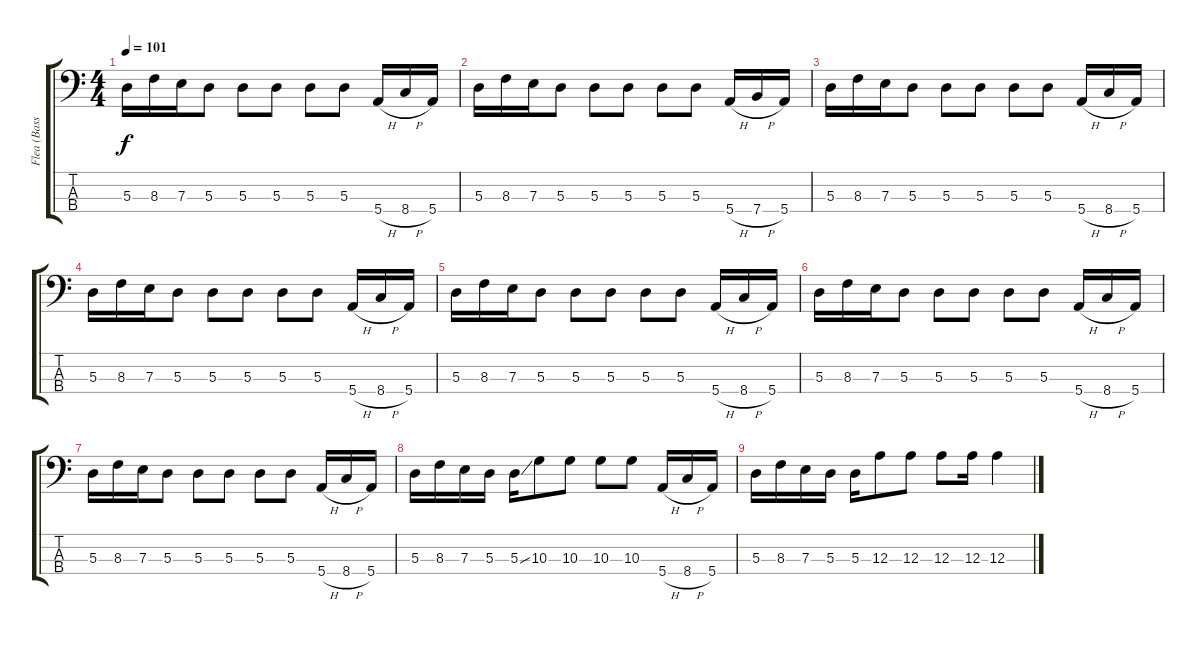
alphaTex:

\track ("Flea (Bass)" "Flea (Bass") {instrument slapbass1}
\staff {score tabs}
\tuning (G2 D2 A1 E1) {hide}
\ts (4 4)
\tempo 101
\clef f4
\ks c
5.3.16{dy f} 8.3.16 7.3.16 5.3.8 5.3.8 5.3.8 5.3.8 5.3.8 5.4{h}.16 8.4{h}.16 5.4.16 |
5.3.16 8.3.16 7.3.16 5.3.8 5.3.8 5.3.8 5.3.8 5.3.8 5.4{h}.16 7.4{h}.16 5.4.16 |
5.3.16 8.3.16 7.3.16 5.3.8 5.3.8 5.3.8 5.3.8 5.3.8 5.4{h}.16 8.4{h}.16 5.4.16 |
5.3.16 8.3.16 7.3.16 5.3.8 5.3.8 5.3.8 5.3.8 5.3.8 5.4{h}.16 8.4{h}.16 5.4.16 |
5.3.16 8.3.16 7.3.16 5.3.8 5.3.8 5.3.8 5.3.8 5.3.8 5.4{h}.16 8.4{h}.16 5.4.16 |
5.3.16 8.3.16 7.3.16 5.3.8 5.3.8 5.3.8 5.3.8 5.3.8 5.4{h}.16 8.4{h}.16 5.4.16 |
5.3.16 8.3.16 7.3.16 5.3.8 5.3.8 5.3.8 5.3.8 5.3.8 5.4{h}.16 8.4{h}.16 5.4.16 |
5.3.16 8.3.16 7.3.16 5.3.16 5.3{ss}.16 10.3.8 10.3.8 10.3.8 10.3.8 5.4{h}.16 8.4{h}.16 5.4.16 |
5.3.16 8.3.16 7.3.16 5.3.16 5.3.16 12.3.8 12.3.8 12.3.8 12.3.16 12.3.4
